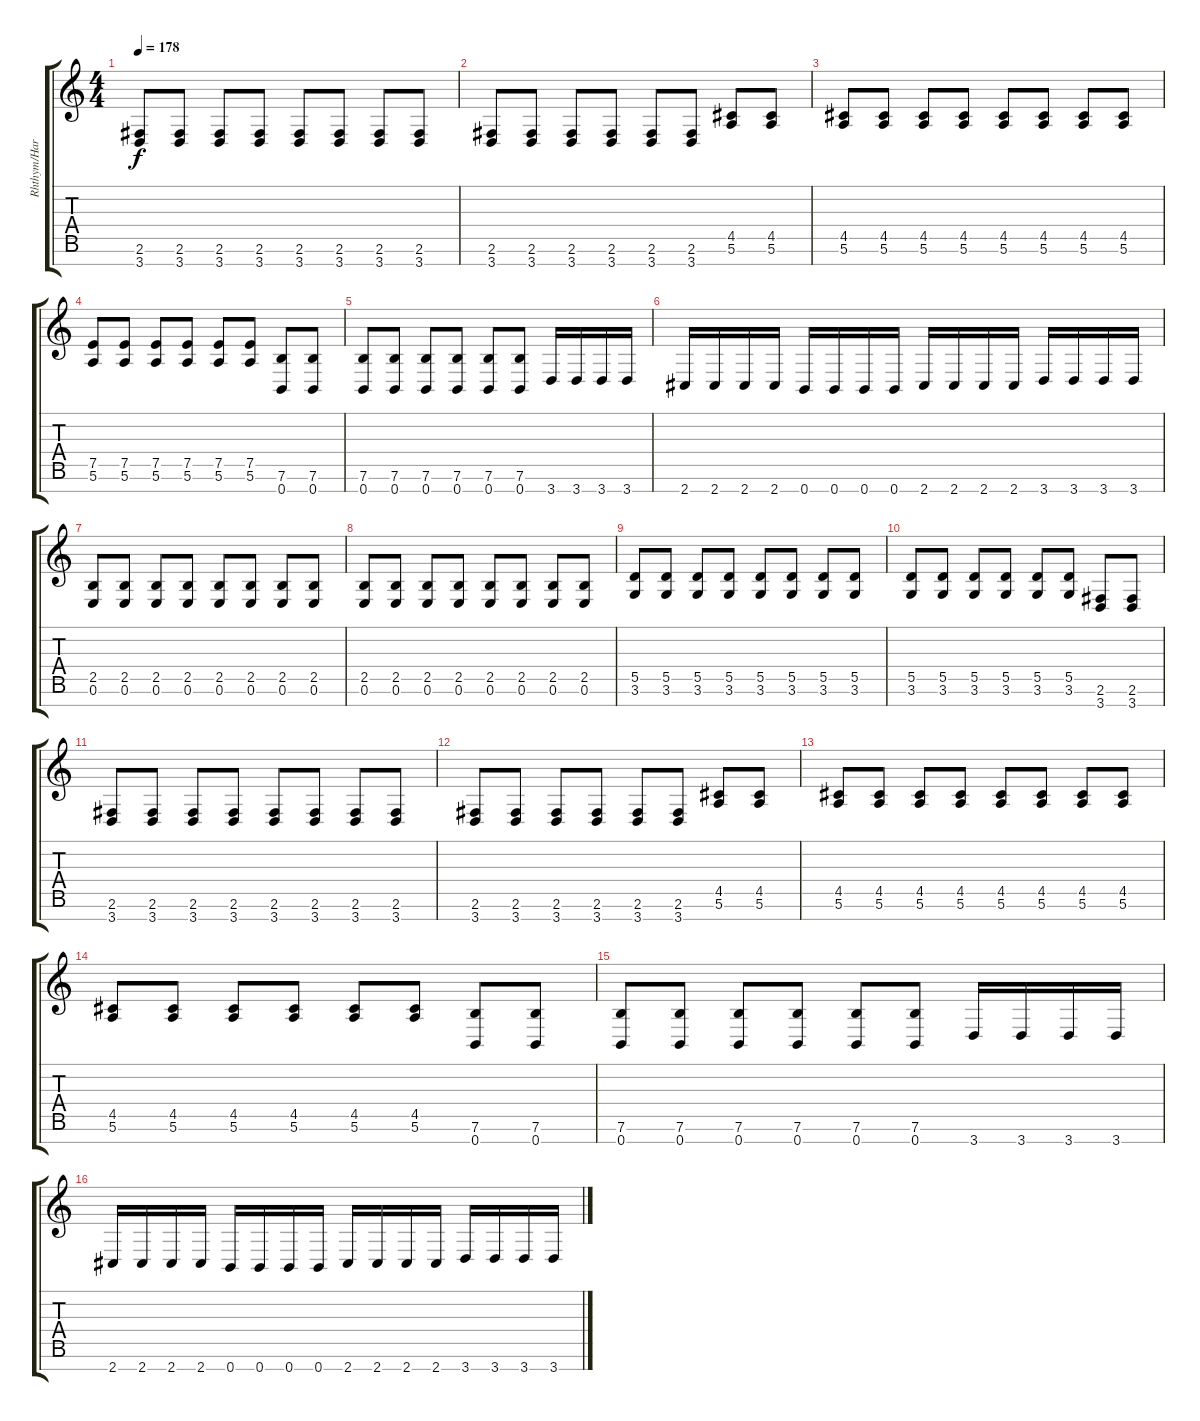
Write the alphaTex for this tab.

\track ("Rhthym/Harmony/Badass Chords Guitar" "Rhthym/Har") {instrument overdrivenguitar}
\staff {score tabs}
\tuning (E4 B3 G3 D3 A2 E2 B1) {hide}
\ts (4 4)
\tempo 178
\clef g2
\ks c
(2.6 3.7).8{dy f} (2.6 3.7).8 (2.6 3.7).8 (2.6 3.7).8 (2.6 3.7).8 (2.6 3.7).8 (2.6 3.7).8 (2.6 3.7).8 |
(2.6 3.7).8 (2.6 3.7).8 (2.6 3.7).8 (2.6 3.7).8 (2.6 3.7).8 (2.6 3.7).8 (4.5 5.6).8 (4.5 5.6).8 |
(4.5 5.6).8 (4.5 5.6).8 (4.5 5.6).8 (4.5 5.6).8 (4.5 5.6).8 (4.5 5.6).8 (4.5 5.6).8 (4.5 5.6).8 |
(7.5 5.6).8 (7.5 5.6).8 (7.5 5.6).8 (7.5 5.6).8 (7.5 5.6).8 (7.5 5.6).8 (7.6 0.7).8 (7.6 0.7).8 |
(7.6 0.7).8 (7.6 0.7).8 (7.6 0.7).8 (7.6 0.7).8 (7.6 0.7).8 (7.6 0.7).8 3.7.16 3.7.16 3.7.16 3.7.16 |
2.7.16 2.7.16 2.7.16 2.7.16 0.7.16 0.7.16 0.7.16 0.7.16 2.7.16 2.7.16 2.7.16 2.7.16 3.7.16 3.7.16 3.7.16 3.7.16 |
(2.5 0.6).8 (2.5 0.6).8 (2.5 0.6).8 (2.5 0.6).8 (2.5 0.6).8 (2.5 0.6).8 (2.5 0.6).8 (2.5 0.6).8 |
(2.5 0.6).8 (2.5 0.6).8 (2.5 0.6).8 (2.5 0.6).8 (2.5 0.6).8 (2.5 0.6).8 (2.5 0.6).8 (2.5 0.6).8 |
(5.5 3.6).8 (5.5 3.6).8 (5.5 3.6).8 (5.5 3.6).8 (5.5 3.6).8 (5.5 3.6).8 (5.5 3.6).8 (5.5 3.6).8 |
(5.5 3.6).8 (5.5 3.6).8 (5.5 3.6).8 (5.5 3.6).8 (5.5 3.6).8 (5.5 3.6).8 (2.6 3.7).8 (2.6 3.7).8 |
(2.6 3.7).8 (2.6 3.7).8 (2.6 3.7).8 (2.6 3.7).8 (2.6 3.7).8 (2.6 3.7).8 (2.6 3.7).8 (2.6 3.7).8 |
(2.6 3.7).8 (2.6 3.7).8 (2.6 3.7).8 (2.6 3.7).8 (2.6 3.7).8 (2.6 3.7).8 (4.5 5.6).8 (4.5 5.6).8 |
(4.5 5.6).8 (4.5 5.6).8 (4.5 5.6).8 (4.5 5.6).8 (4.5 5.6).8 (4.5 5.6).8 (4.5 5.6).8 (4.5 5.6).8 |
(4.5 5.6).8 (4.5 5.6).8 (4.5 5.6).8 (4.5 5.6).8 (4.5 5.6).8 (4.5 5.6).8 (7.6 0.7).8 (7.6 0.7).8 |
(7.6 0.7).8 (7.6 0.7).8 (7.6 0.7).8 (7.6 0.7).8 (7.6 0.7).8 (7.6 0.7).8 3.7.16 3.7.16 3.7.16 3.7.16 |
2.7.16 2.7.16 2.7.16 2.7.16 0.7.16 0.7.16 0.7.16 0.7.16 2.7.16 2.7.16 2.7.16 2.7.16 3.7.16 3.7.16 3.7.16 3.7.16
